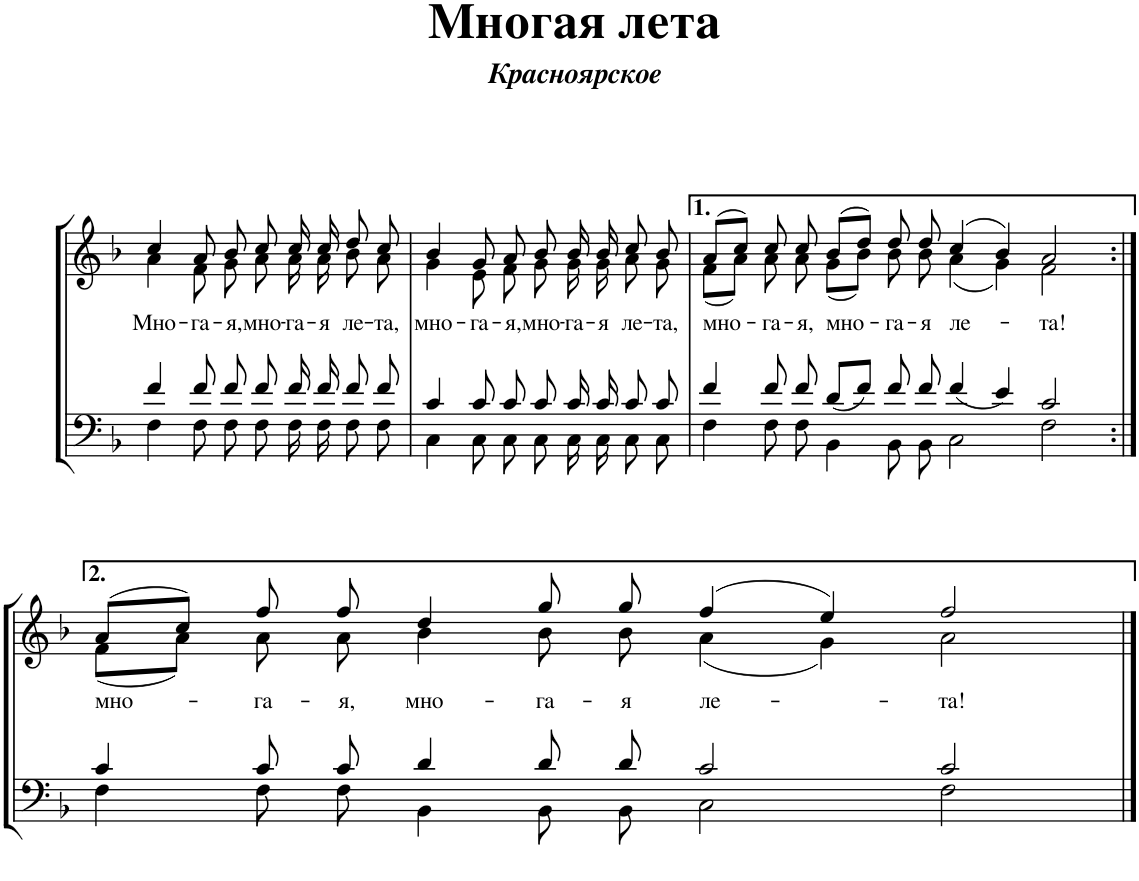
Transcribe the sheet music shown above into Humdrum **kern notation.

**kern	**kern	**text
*part1	*part1	*part1
*staff2	*staff1	*staff1
*I"Piano	*	*
*I'Pno.	*	*
*clefF4	*clefG2	*
*k[b-]	*k[b-]	*
*M63/4	*M63/4	*
=1	=1	=1
*^	*^	*
*	*^	*	*	*
!	!	!	!	!	!LO:LY:b
000ryy	4f/	4F\	4cc/	4a\	Мно-
!	!	!	!	!	!LO:LY:b
.	8f/	8F\	8a/	8f\	-га-
!	!	!	!	!	!LO:LY:b
.	8f/	8F\	8b-/	8g\	-я,
!	!	!	!	!	!LO:LY:b
.	8f/	8F\	8cc/	8a\	мно-
!	!	!	!	!	!LO:LY:b
.	16f/	16F\	16cc/	16a\	-га-
!	!	!	!	!	!LO:LY:b
.	16f/	16F\	16cc/	16a\	-я
!	!	!	!	!	!LO:LY:b
.	8f/	8F\	8dd/	8b-\	ле-
!	!	!	!	!	!LO:LY:b
.	8f/	8F\	8cc/	8a\	-та,
.	1ryy	1ryy	000ryy	000ryy	.
.	1ryy	1ryy	.	.	.
.	1ryy	1ryy	.	.	.
.	1ryy	1ryy	.	.	.
.	1ryy	1ryy	.	.	.
.	1ryy	1ryy	.	.	.
.	1ryy	1ryy	.	.	.
4%31ryy	1ryy	1ryy	.	.	.
.	1ryy	1ryy	00ryy	00ryy	.
.	1ryy	1ryy	.	.	.
.	1ryy	1ryy	.	.	.
.	4%15ryy	4%15ryy	.	.	.
.	.	.	0ryy	0ryy	.
.	.	.	2.ryy	2.ryy	.
=2	=2	=2	=2	=2	=2
!	!	!	!	!	!LO:LY:b
000ryy	4c/	4C\	4b-/	4g\	мно-
!	!	!	!	!	!LO:LY:b
.	8c/	8C\	8g/	8e\	-га-
!	!	!	!	!	!LO:LY:b
.	8c/	8C\	8a/	8f\	-я,
!	!	!	!	!	!LO:LY:b
.	8c/	8C\	8b-/	8g\	мно-
!	!	!	!	!	!LO:LY:b
.	16c/	16C\	16b-/	16g\	-га-
!	!	!	!	!	!LO:LY:b
.	16c/	16C\	16b-/	16g\	-я
!	!	!	!	!	!LO:LY:b
.	8c/	8C\	8cc/	8a\	ле-
!	!	!	!	!	!LO:LY:b
.	8c/	8C\	8b-/	8g\	-та,
.	1ryy	1ryy	000ryy	000ryy	.
.	1ryy	1ryy	.	.	.
.	1ryy	1ryy	.	.	.
.	1ryy	1ryy	.	.	.
.	1ryy	1ryy	.	.	.
.	1ryy	1ryy	.	.	.
.	1ryy	1ryy	.	.	.
4%31ryy	1ryy	1ryy	.	.	.
.	1ryy	1ryy	00ryy	00ryy	.
.	1ryy	1ryy	.	.	.
.	1ryy	1ryy	.	.	.
.	4%15ryy	4%15ryy	.	.	.
.	.	.	0ryy	0ryy	.
.	.	.	2.ryy	2.ryy	.
=3	=3	=3	=3	=3	=3
!	!	!	!	!	!LO:LY:b
000ryy	4f/	4F\	(8a/L	(8f\L	мно-
.	.	.	8cc/J)	8a\J)	.
!	!	!	!	!	!LO:LY:b
.	8f/	8F\	8cc/	8a\	-га-
!	!	!	!	!	!LO:LY:b
.	8f/	8F\	8cc/	8a\	-я,
!	!	!	!	!	!LO:LY:b
.	8d/L	4BB-\	(8b-/L	(8g\L	мно-
.	8f/J	.	8dd/J)	8b-\J)	.
!	!	!	!	!	!LO:LY:b
.	8f/	8BB-\	8dd/	8b-\	-га-
!	!	!	!	!	!LO:LY:b
.	8f/	8BB-\	8dd/	8b-\	-я
!	!	!	!	!	!LO:LY:b
.	4f/	2C\	(4cc/	(4a\	ле-
.	4e/	.	4b-/)	4g\)	.
!	!	!	!	!	!LO:LY:b
.	2c/	2F\	2a/	2f\	-та!
.	1ryy	1ryy	000ryy	000ryy	.
.	1ryy	1ryy	.	.	.
.	1ryy	1ryy	.	.	.
.	1ryy	1ryy	.	.	.
.	1ryy	1ryy	.	.	.
.	1ryy	1ryy	.	.	.
4%31ryy	1ryy	1ryy	.	.	.
.	1ryy	1ryy	.	.	.
.	1ryy	1ryy	00ryy	00ryy	.
.	1ryy	1ryy	.	.	.
.	4%15ryy	4%15ryy	.	.	.
.	.	.	1..ryy	1..ryy	.
!!LO:LB:g=z	!!
=4:|!	=4:|!	=4:|!	=4:|!	=4:|!	=4:|!
!	!	!	!	!	!LO:LY:b
000ryy	4c/	4F\	(8a/L	(8f\L	мно-
.	.	.	8cc/J)	8a\J)	.
!	!	!	!	!	!LO:LY:b
.	8c/	8F\	8ff/	8a\	-га-
!	!	!	!	!	!LO:LY:b
.	8c/	8F\	8ff/	8a\	-я,
!	!	!	!	!	!LO:LY:b
.	4d/	4BB-\	4dd/	4b-\	мно-
!	!	!	!	!	!LO:LY:b
.	8d/	8BB-\	8gg/	8b-\	-га-
!	!	!	!	!	!LO:LY:b
.	8d/	8BB-\	8gg/	8b-\	-я
!	!	!	!	!	!LO:LY:b
.	2c/	2C\	(4ff/	(4a\	ле-
.	.	.	4ee/)	4g\)	.
!	!	!	!	!	!LO:LY:b
.	2c/	2F\	2ff/	2a\	-та!
.	1ryy	1ryy	000ryy	000ryy	.
.	1ryy	1ryy	.	.	.
.	1ryy	1ryy	.	.	.
.	1ryy	1ryy	.	.	.
.	1ryy	1ryy	.	.	.
.	1ryy	1ryy	.	.	.
4%31ryy	1ryy	1ryy	.	.	.
.	1ryy	1ryy	.	.	.
.	1ryy	1ryy	00ryy	00ryy	.
.	1ryy	1ryy	.	.	.
.	4%15ryy	4%15ryy	.	.	.
.	.	.	1..ryy	1..ryy	.
*v	*v	*v	*	*	*
*	*v	*v	*
==	==	==
*-	*-	*-
